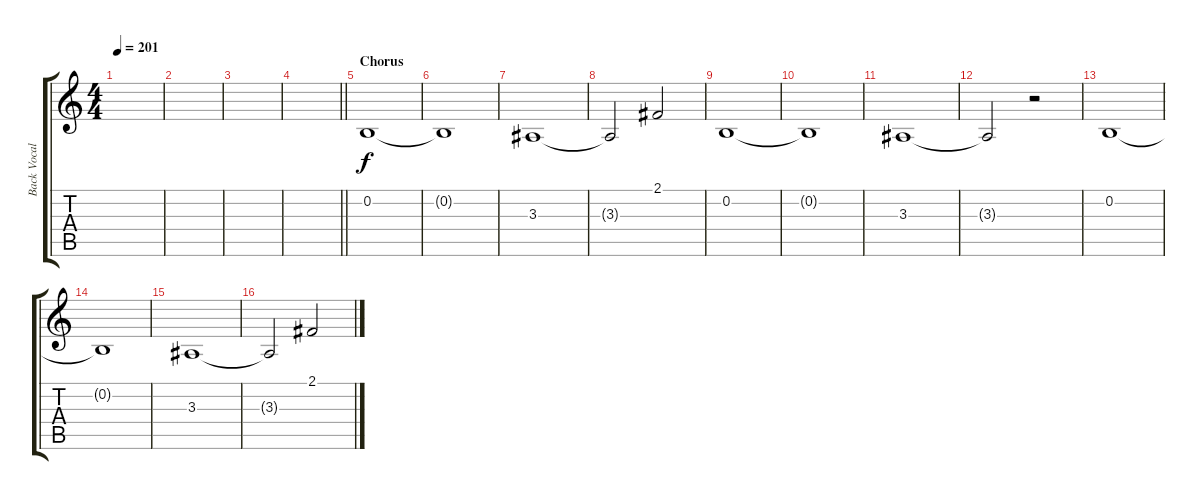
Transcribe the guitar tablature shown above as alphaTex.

\track ("Back Vocals" "Back Vocal") {instrument tenorsax}
\staff {score tabs}
\tuning (E4 B3 G3 D3 A2 E2) {hide}
\ts (4 4)
\tempo 201
\clef g2
\ks c
|
|
|
\barLineRight lightlight
|
\section ("" "Chorus")
0.2.1 |
0.2{t}.1 |
3.3.1 |
3.3{t}.2 2.1.2 |
0.2.1 |
0.2{t}.1 |
3.3.1 |
3.3{t}.2 r.2 |
0.2.1 |
0.2{t}.1 |
3.3.1 |
3.3{t}.2 2.1.2
